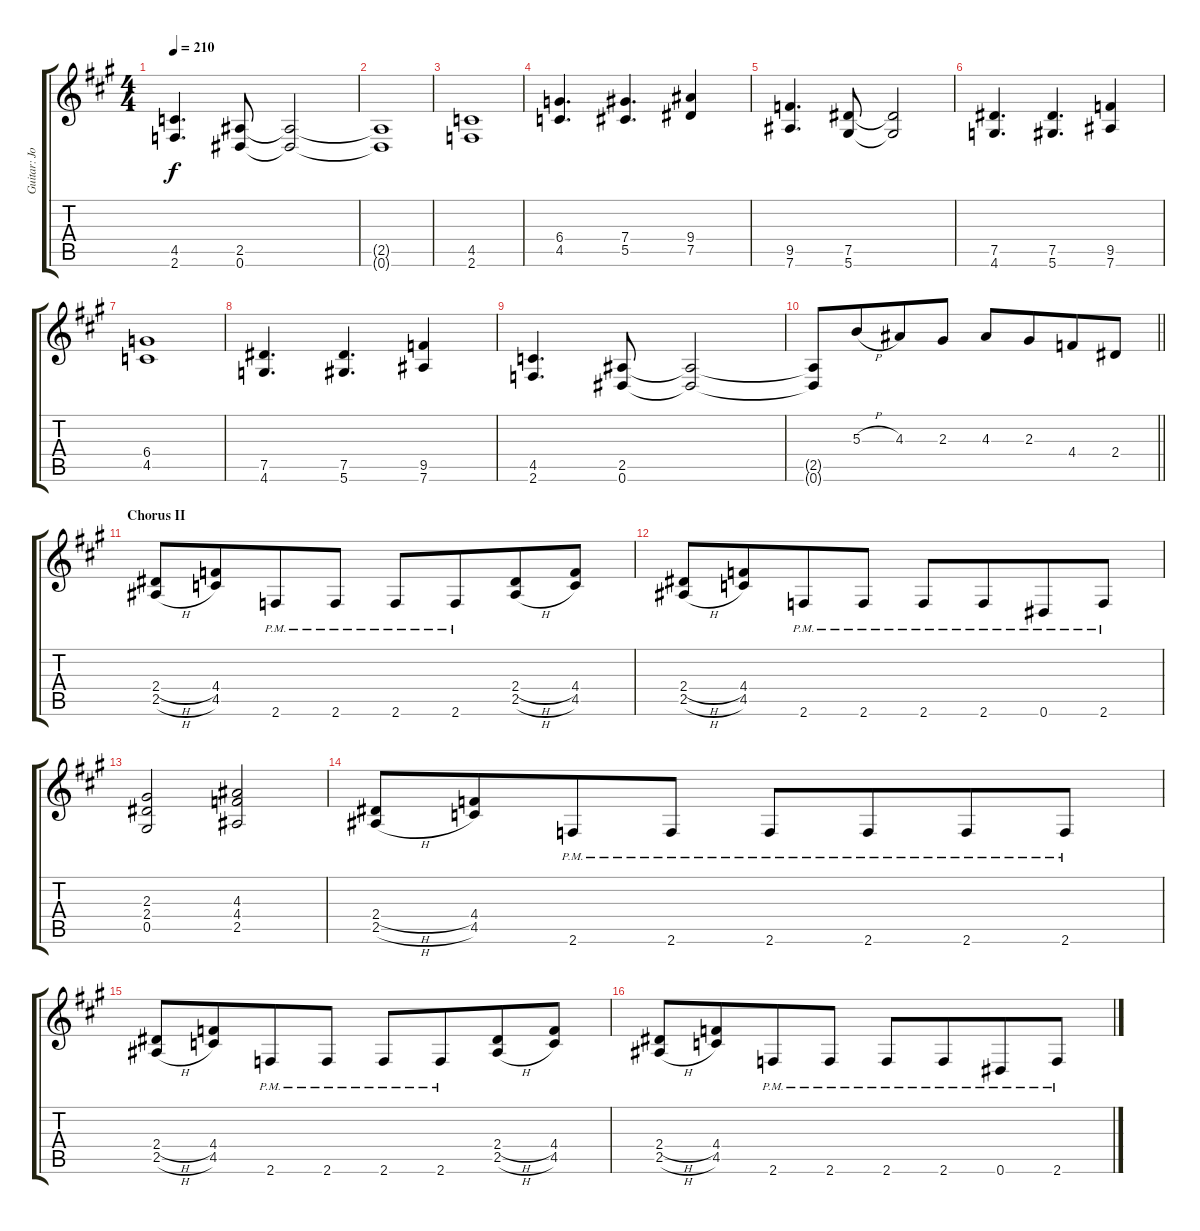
\track ("Guitar: John" "Guitar: Jo") {instrument overdrivenguitar}
\staff {score tabs}
\tuning (Eb4 Bb3 Gb3 Db3 Ab2 Eb2) {hide}
\ts (4 4)
\tempo 210
\clef g2
\ks a
(4.5 2.6).4{d dy f} (2.5 0.6).8 (2.5{t} 0.6{t}).2 |
(2.5{t} 0.6{t}).1 |
(4.5 2.6).1 |
(6.4 4.5).4{d} (7.4 5.5).4{d} (9.4 7.5).4 |
(9.5 7.6).4{d} (7.5 5.6).8 (7.5{t} 5.6{t}).2 |
(7.5 4.6).4{d} (7.5 5.6).4{d} (9.5 7.6).4 |
(6.4 4.5).1 |
(7.5 4.6).4{d} (7.5 5.6).4{d} (9.5 7.6).4 |
(4.5 2.6).4{d} (2.5 0.6).8 (2.5{t} 0.6{t}).2 |
\barLineRight lightlight
(2.5{t} 0.6{t}).8 5.3{h}.8{beam merge} 4.3.8 2.3.8 4.3.8 2.3.8{beam merge} 4.4.8 2.4.8 |
\section ("" "Chorus II")
(2.4{h} 2.5{h}).8 (4.4 4.5).8{beam merge} 2.6{pm}.8 2.6{pm}.8 2.6{pm}.8 2.6{pm}.8{beam merge} (2.4{h} 2.5{h}).8 (4.4 4.5).8 |
(2.4{h} 2.5{h}).8 (4.4 4.5).8{beam merge} 2.6{pm}.8 2.6{pm}.8 2.6{pm}.8 2.6{pm}.8{beam merge} 0.6{pm}.8 2.6{pm}.8 |
(2.3 2.4 0.5).2 (4.3 4.4 2.5).2 |
(2.4{h} 2.5{h}).8 (4.4 4.5).8{beam merge} 2.6{pm}.8 2.6{pm}.8 2.6{pm}.8 2.6{pm}.8{beam merge} 2.6{pm}.8 2.6{pm}.8 |
(2.4{h} 2.5{h}).8 (4.4 4.5).8{beam merge} 2.6{pm}.8 2.6{pm}.8 2.6{pm}.8 2.6{pm}.8{beam merge} (2.4{h} 2.5{h}).8 (4.4 4.5).8 |
(2.4{h} 2.5{h}).8 (4.4 4.5).8{beam merge} 2.6{pm}.8 2.6{pm}.8 2.6{pm}.8 2.6{pm}.8{beam merge} 0.6{pm}.8 2.6{pm}.8
